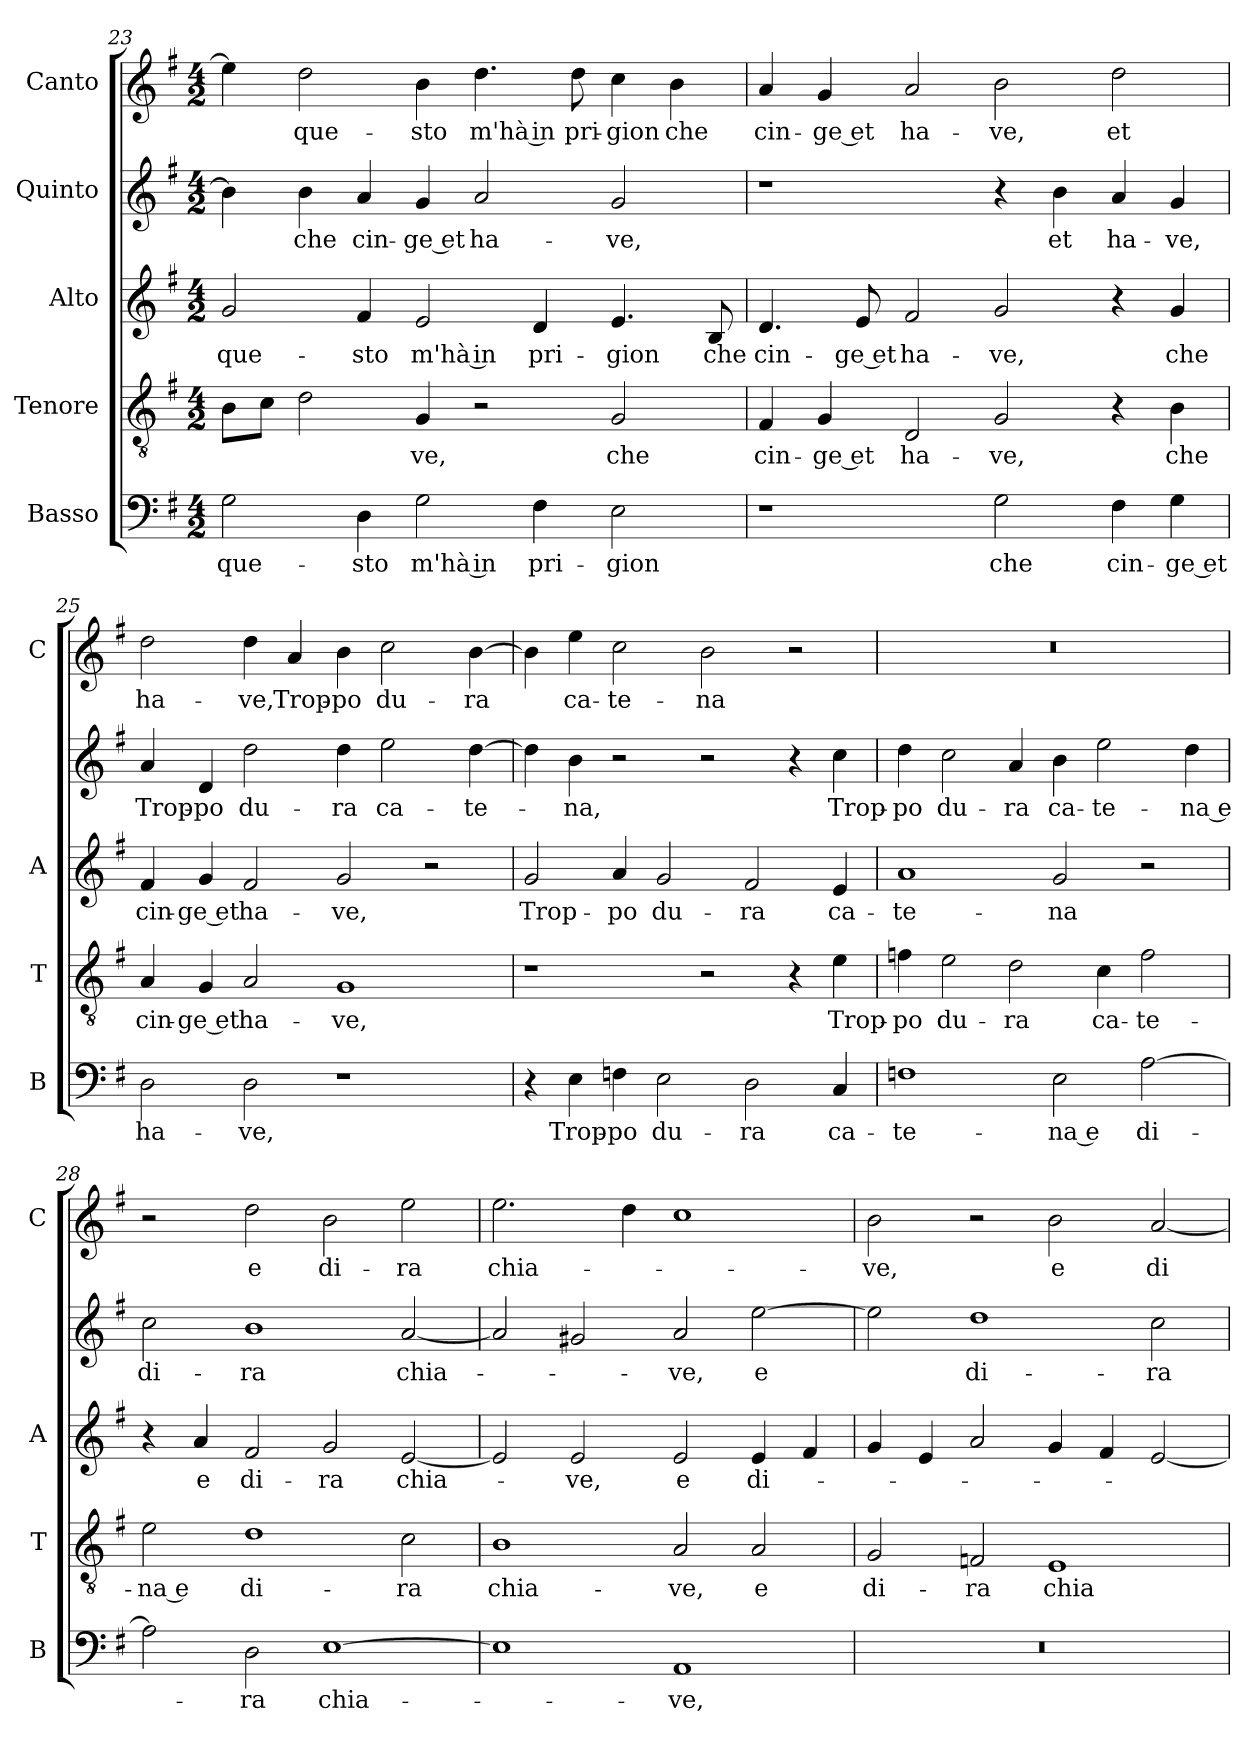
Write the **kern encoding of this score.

**kern	**text	**kern	**text	**kern	**text	**kern	**text	**kern	**text
*part5	*part5	*part4	*part4	*part3	*part3	*part2	*part2	*part1	*part1
*staff5	*staff5	*staff4	*staff4	*staff3	*staff3	*staff2	*staff2	*staff1	*staff1
*I"Basso	*	*I"Tenore	*	*I"Alto	*	*I"Quinto	*	*I"Canto	*
*I'B	*	*I'T	*	*I'A	*	*	*	*I'C	*
*clefF4	*	*clefGv2	*	*clefG2	*	*clefG2	*	*clefG2	*
*k[f#]	*	*k[f#]	*	*k[f#]	*	*k[f#]	*	*k[f#]	*
*G:	*	*G:	*	*G:	*	*G:	*	*G:	*
*M4/2	*	*M4/2	*	*M4/2	*	*M4/2	*	*M4/2	*
=23	=23	=23	=23	=23	=23	=23	=23	=23	=23
!	!LO:LY:b	!	!	!	!LO:LY:b	!	!	!	!
2G\	que-	8B\L	.	2g/	que-	4b\]	.	4ee\]	.
.	.	8c\J	.	.	.	.	.	.	.
!	!	!	!	!	!	!	!LO:LY:b	!	!LO:LY:b
.	.	2d\	.	.	.	4b\	che	2dd\	que-
!	!LO:LY:b	!	!	!	!LO:LY:b	!	!LO:LY:b	!	!
4D\	-sto	.	.	4f#/	-sto	4a/	cin-	.	.
!	!LO:LY:b	!	!LO:LY:b	!	!LO:LY:b	!	!LO:LY:b	!	!LO:LY:b
2G\	m'hà in	4G/	-ve,	2e/	m'hà in	4g/	-ge et	4b\	-sto
!	!	!	!	!	!	!	!LO:LY:b	!	!LO:LY:b
.	.	2r	.	.	.	2a/	ha-	4.dd\	m'hà in
!	!LO:LY:b	!	!	!	!LO:LY:b	!	!	!	!
4F#\	pri-	.	.	4d/	pri-	.	.	.	.
!	!	!	!	!	!	!	!	!	!LO:LY:b
.	.	.	.	.	.	.	.	8dd\	pri-
!	!LO:LY:b	!	!LO:LY:b	!	!LO:LY:b	!	!LO:LY:b	!	!LO:LY:b
2E\	-gion	2G/	che	4.e/	-gion	2g/	-ve,	4cc\	-gion
!	!	!	!	!	!	!	!	!	!LO:LY:b
.	.	.	.	.	.	.	.	4b\	che
!	!	!	!	!	!LO:LY:b	!	!	!	!
.	.	.	.	8B/	che	.	.	.	.
=24	=24	=24	=24	=24	=24	=24	=24	=24	=24
!	!	!	!LO:LY:b	!	!LO:LY:b	!	!	!	!LO:LY:b
1r	.	4F#/	cin-	4.d/	cin-	1r	.	4a/	cin-
!	!	!	!LO:LY:b	!	!	!	!	!	!LO:LY:b
.	.	4G/	-ge et	.	.	.	.	4g/	-ge et
!	!	!	!	!	!LO:LY:b	!	!	!	!
.	.	.	.	8e/	-ge et	.	.	.	.
!	!	!	!LO:LY:b	!	!LO:LY:b	!	!	!	!LO:LY:b
.	.	2D/	ha-	2f#/	ha-	.	.	2a/	ha-
!	!LO:LY:b	!	!LO:LY:b	!	!LO:LY:b	!	!	!	!LO:LY:b
2G\	che	2G/	-ve,	2g/	-ve,	4r	.	2b\	-ve,
!	!	!	!	!	!	!	!LO:LY:b	!	!
.	.	.	.	.	.	4b\	et	.	.
!	!LO:LY:b	!	!	!	!	!	!LO:LY:b	!	!LO:LY:b
4F#\	cin-	4r	.	4r	.	4a/	ha-	2dd\	et
!	!LO:LY:b	!	!LO:LY:b	!	!LO:LY:b	!	!LO:LY:b	!	!
4G\	-ge et	4B\	che	4g/	che	4g/	-ve,	.	.
!!LO:LB:g=z
=25	=25	=25	=25	=25	=25	=25	=25	=25	=25
!	!LO:LY:b	!	!LO:LY:b	!	!LO:LY:b	!	!LO:LY:b	!	!LO:LY:b
2D\	ha-	4A/	cin-	4f#/	cin-	4a/	Trop-	2dd\	ha-
!	!	!	!LO:LY:b	!	!LO:LY:b	!	!LO:LY:b	!	!
.	.	4G/	-ge et	4g/	-ge et	4d/	-po	.	.
!	!LO:LY:b	!	!LO:LY:b	!	!LO:LY:b	!	!LO:LY:b	!	!LO:LY:b
2D\	-ve,	2A/	ha-	2f#/	ha-	2dd\	du-	4dd\	-ve,
!	!	!	!	!	!	!	!	!	!LO:LY:b
.	.	.	.	.	.	.	.	4a/	Trop-
!	!	!	!LO:LY:b	!	!LO:LY:b	!	!LO:LY:b	!	!LO:LY:b
1r	.	1G	-ve,	2g/	-ve,	4dd\	-ra	4b\	-po
!	!	!	!	!	!	!	!LO:LY:b	!	!LO:LY:b
.	.	.	.	.	.	2ee\	ca-	2cc\	du-
.	.	.	.	2r	.	.	.	.	.
!	!	!	!	!	!	!	!LO:LY:b	!	!LO:LY:b
.	.	.	.	.	.	[4dd\	-te-	[4b\	-ra
=26	=26	=26	=26	=26	=26	=26	=26	=26	=26
!	!	!	!	!	!LO:LY:b	!	!	!	!
4r	.	1r	.	2g/	Trop-	4dd\]	.	4b\]	.
!	!LO:LY:b	!	!	!	!	!	!LO:LY:b	!	!LO:LY:b
4E\	Trop-	.	.	.	.	4b\	-na,	4ee\	ca-
!	!LO:LY:b	!	!	!	!LO:LY:b	!	!	!	!LO:LY:b
4Fn\	-po	.	.	4a/	-po	2r	.	2cc\	-te-
!	!LO:LY:b	!	!	!	!LO:LY:b	!	!	!	!
2E\	du-	.	.	2g/	du-	.	.	.	.
!	!	!	!	!	!	!	!	!	!LO:LY:b
.	.	2r	.	.	.	2r	.	2b\	-na
!	!LO:LY:b	!	!	!	!LO:LY:b	!	!	!	!
2D\	-ra	.	.	2f#/	-ra	.	.	.	.
.	.	4r	.	.	.	4r	.	2r	.
!	!LO:LY:b	!	!LO:LY:b	!	!LO:LY:b	!	!LO:LY:b	!	!
4C/	ca-	4e\	Trop-	4e/	ca-	4cc\	Trop-	.	.
=27	=27	=27	=27	=27	=27	=27	=27	=27	=27
!	!LO:LY:b	!	!LO:LY:b	!	!LO:LY:b	!	!LO:LY:b	!	!
1Fn	-te-	4fn\	-po	1a	-te-	4dd\	-po	0r	.
!	!	!	!LO:LY:b	!	!	!	!LO:LY:b	!	!
.	.	2e\	du-	.	.	2cc\	du-	.	.
!	!	!	!LO:LY:b	!	!	!	!LO:LY:b	!	!
.	.	2d\	-ra	.	.	4a/	-ra	.	.
!	!LO:LY:b	!	!	!	!LO:LY:b	!	!LO:LY:b	!	!
2E\	-na e	.	.	2g/	-na	4b\	ca-	.	.
!	!	!	!LO:LY:b	!	!	!	!LO:LY:b	!	!
.	.	4c\	ca-	.	.	2ee\	-te-	.	.
!	!LO:LY:b	!	!LO:LY:b	!	!	!	!	!	!
[2A\	di-	2f\	-te-	2r	.	.	.	.	.
!	!	!	!	!	!	!	!LO:LY:b	!	!
.	.	.	.	.	.	4dd\	-na e	.	.
=28	=28	=28	=28	=28	=28	=28	=28	=28	=28
!	!	!	!LO:LY:b	!	!	!	!LO:LY:b	!	!
2A\]	.	2e\	-na e	4r	.	2cc\	di-	2r	.
!	!	!	!	!	!LO:LY:b	!	!	!	!
.	.	.	.	4a/	e	.	.	.	.
!	!LO:LY:b	!	!LO:LY:b	!	!LO:LY:b	!	!LO:LY:b	!	!LO:LY:b
2D\	-ra	1d	di-	2f#/	di-	1b	-ra	2dd\	e
!	!LO:LY:b	!	!	!	!LO:LY:b	!	!	!	!LO:LY:b
[1E	chia-	.	.	2g/	-ra	.	.	2b\	di-
!	!	!	!LO:LY:b	!	!LO:LY:b	!	!LO:LY:b	!	!LO:LY:b
.	.	2c\	-ra	[2e/	chia-	[2a/	chia-	2ee\	-ra
!!LO:LB:g=z
=29	=29	=29	=29	=29	=29	=29	=29	=29	=29
!	!	!	!LO:LY:b	!	!	!	!	!	!LO:LY:b
1E]	.	1B	chia-	2e/]	.	2a/]	.	2.ee\	chia-
!	!	!	!	!	!LO:LY:b	!	!	!	!
.	.	.	.	2e/	-ve,	2g#X/	.	.	.
.	.	.	.	.	.	.	.	4dd\	.
!	!LO:LY:b	!	!LO:LY:b	!	!LO:LY:b	!	!LO:LY:b	!	!
1AA	-ve,	2A/	-ve,	2e/	e	2a/	-ve,	1cc	.
!	!	!	!LO:LY:b	!	!LO:LY:b	!	!LO:LY:b	!	!
.	.	2A/	e	4e/	di-	[2ee\	e	.	.
.	.	.	.	4f#/	.	.	.	.	.
=30	=30	=30	=30	=30	=30	=30	=30	=30	=30
!	!	!	!LO:LY:b	!	!	!	!	!	!LO:LY:b
0r	.	2G/	di-	4g/	.	2ee\]	.	2b\	-ve,
.	.	.	.	4e/	.	.	.	.	.
!	!	!	!LO:LY:b	!	!	!	!LO:LY:b	!	!
.	.	2Fn/	-ra	2a/	.	1dd	di-	2r	.
!	!	!	!LO:LY:b	!	!	!	!	!	!LO:LY:b
.	.	1E	chia-	4g/	.	.	.	2b\	e
.	.	.	.	4f#/	.	.	.	.	.
!	!	!	!	!	!	!	!LO:LY:b	!	!LO:LY:b
.	.	.	.	[2e/	.	2cc\	-ra	[2a/	di-
=	=	=	=	=	=	=	=	=	=
*-	*-	*-	*-	*-	*-	*-	*-	*-	*-
